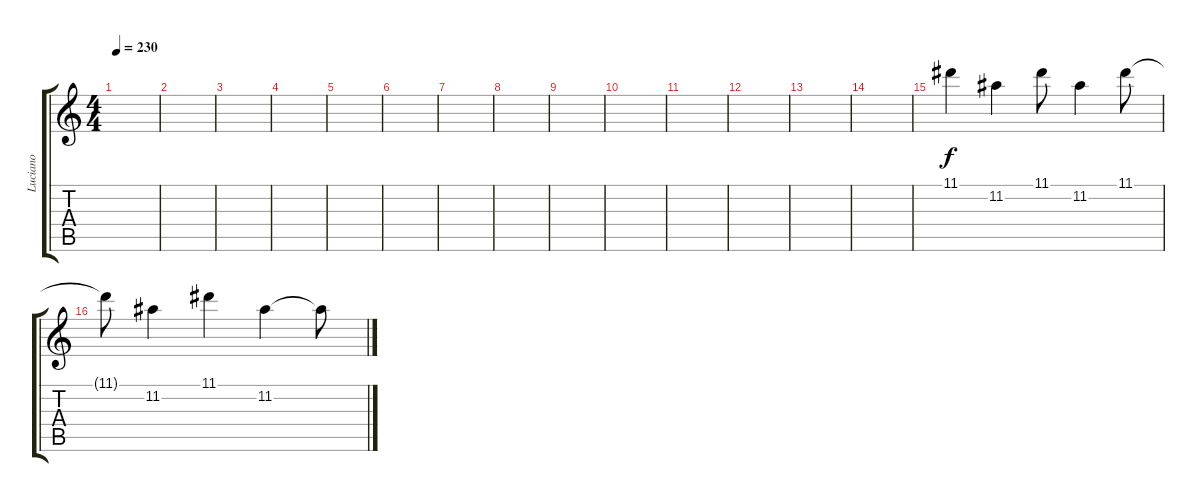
\track ("Luciano" "Luciano") {instrument overdrivenguitar}
\staff {score tabs}
\tuning (E4 B3 G3 D3 A2 E2) {hide}
\ts (4 4)
\tempo 230
\clef g2
\ks c
|
|
|
|
|
|
|
|
|
|
|
|
|
|
11.1.4{volume 7} 11.2.4 11.1.8 11.2.4 11.1.8 |
11.1{t}.8 11.2.4 11.1.4 11.2.4 11.2{t}.8
